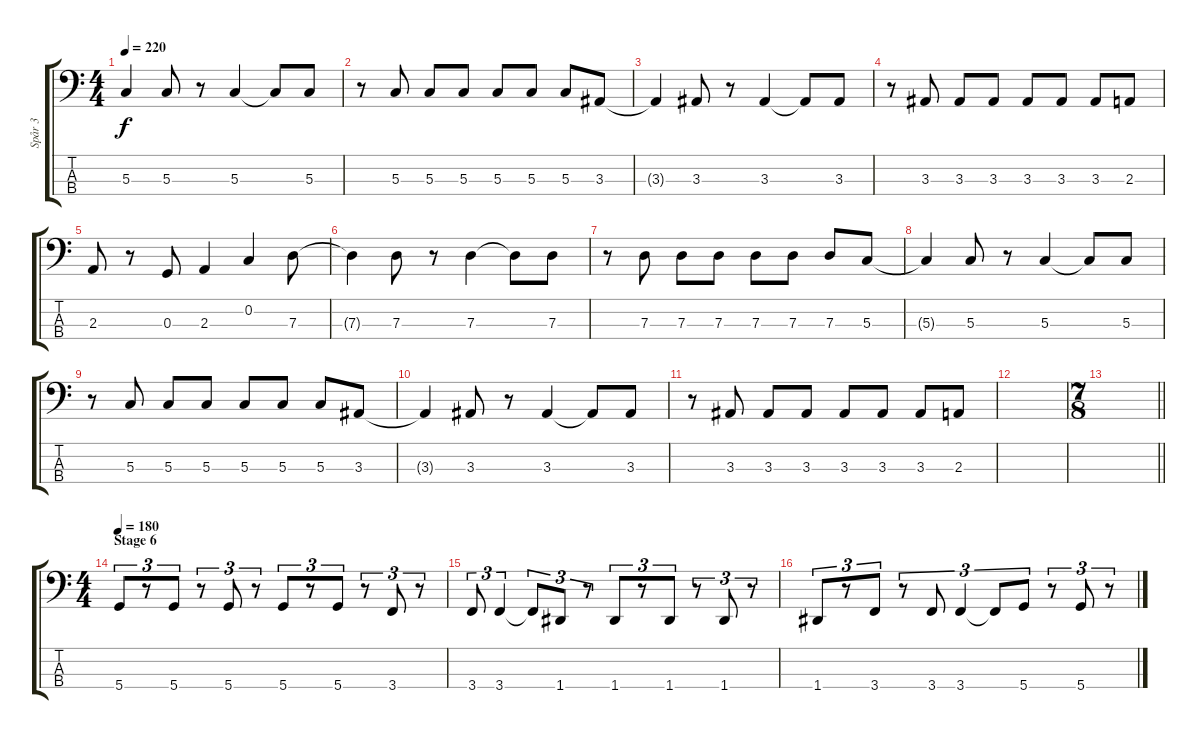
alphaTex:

\track ("Spår 3" "Spår 3") {instrument electricbassfinger}
\staff {score tabs}
\tuning (F2 C2 G1 D1) {hide}
\ts (4 4)
\tempo 220
\clef f4
\ks c
5.3{t}.4{dy f} 5.3.8 r.8 5.3.4 5.3{t}.8 5.3.8 |
r.8 5.3.8 5.3.8 5.3.8 5.3.8 5.3.8 5.3.8 3.3.8 |
3.3{t}.4 3.3.8 r.8 3.3.4 3.3{t}.8 3.3.8 |
r.8 3.3.8 3.3.8 3.3.8 3.3.8 3.3.8 3.3.8 2.3.8 |
2.3.8 r.8 0.3.8 2.3.4 0.2.4 7.3.8 |
7.3{t}.4 7.3.8 r.8 7.3.4 7.3{t}.8 7.3.8 |
r.8 7.3.8 7.3.8 7.3.8 7.3.8 7.3.8 7.3.8 5.3.8 |
5.3{t}.4 5.3.8 r.8 5.3.4 5.3{t}.8 5.3.8 |
r.8 5.3.8 5.3.8 5.3.8 5.3.8 5.3.8 5.3.8 3.3.8 |
3.3{t}.4 3.3.8 r.8 3.3.4 3.3{t}.8 3.3.8 |
r.8 3.3.8 3.3.8 3.3.8 3.3.8 3.3.8 3.3.8 2.3.8 |
|
\ts (7 8)
\barLineRight lightlight
|
\ts (4 4)
\section ("" "Stage 6")
\tempo 180
5.4.8{tu (3 2)} r.8{tu (3 2)} 5.4.8{tu (3 2)} r.8{tu (3 2)} 5.4.8{tu (3 2)} r.8{tu (3 2)} 5.4.8{tu (3 2)} r.8{tu (3 2)} 5.4.8{tu (3 2)} r.8{tu (3 2)} 3.4.8{tu (3 2)} r.8{tu (3 2)} |
3.4.8{tu (3 2)} 3.4.4{tu (3 2)} 3.4{t}.8{tu (3 2)} 1.4.8{tu (3 2)} r.8{tu (3 2)} 1.4.8{tu (3 2)} r.8{tu (3 2)} 1.4.8{tu (3 2)} r.8{tu (3 2)} 1.4.8{tu (3 2)} r.8{tu (3 2)} |
1.4.8{tu (3 2)} r.8{tu (3 2)} 3.4.8{tu (3 2)} r.8{tu (3 2)} 3.4.8{tu (3 2)} 3.4.4{tu (3 2)} 3.4{t}.8{tu (3 2)} 5.4.8{tu (3 2)} r.8{tu (3 2)} 5.4.8{tu (3 2)} r.8{tu (3 2)}
